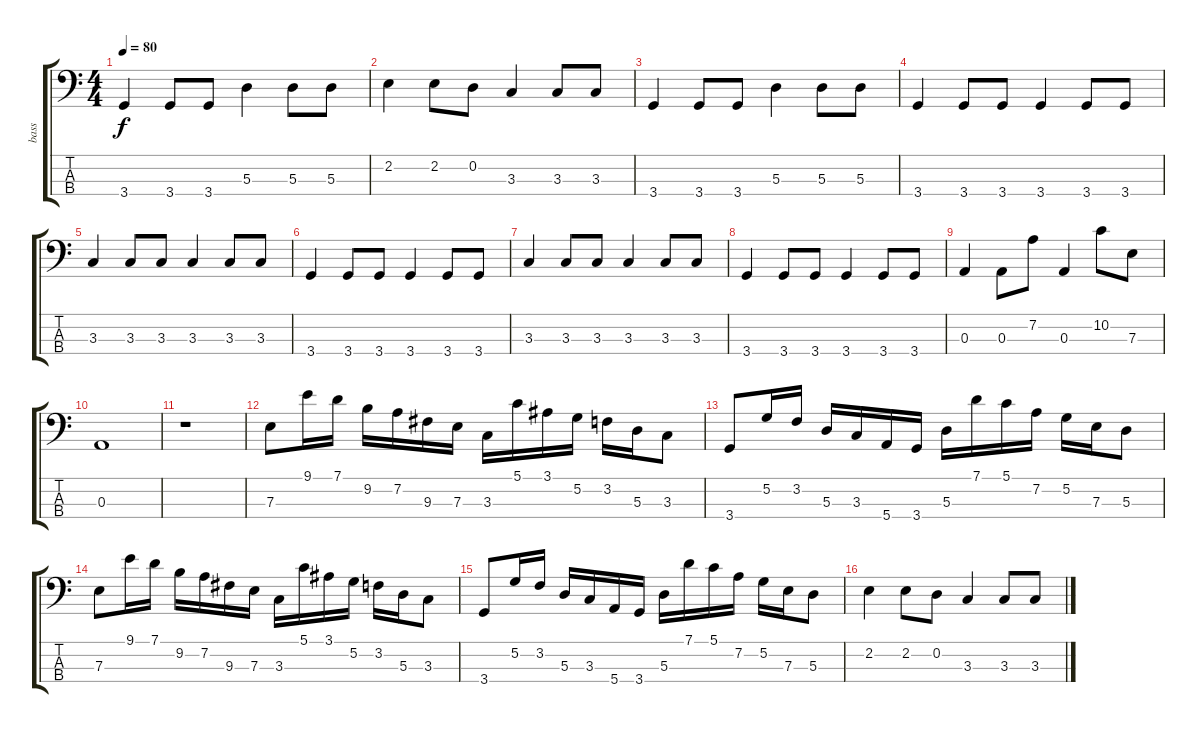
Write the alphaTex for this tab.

\track ("bass" "bass") {instrument electricbassfinger}
\staff {score tabs}
\tuning (G2 D2 A1 E1) {hide}
\ts (4 4)
\tempo 80
\clef f4
\ks c
3.4.4{dy f} 3.4.8 3.4.8 5.3.4 5.3.8 5.3.8 |
2.2.4 2.2.8 0.2.8 3.3.4 3.3.8 3.3.8 |
3.4.4 3.4.8 3.4.8 5.3.4 5.3.8 5.3.8 |
3.4.4 3.4.8 3.4.8 3.4.4 3.4.8 3.4.8 |
3.3.4 3.3.8 3.3.8 3.3.4 3.3.8 3.3.8 |
3.4.4 3.4.8 3.4.8 3.4.4 3.4.8 3.4.8 |
3.3.4 3.3.8 3.3.8 3.3.4 3.3.8 3.3.8 |
3.4.4 3.4.8 3.4.8 3.4.4 3.4.8 3.4.8 |
0.3.4 0.3.8 7.2.8 0.3.4 10.2.8 7.3.8 |
0.3.1 |
r.1 |
7.3.8 9.1.16 7.1.16 9.2.16 7.2.16 9.3.16 7.3.16 3.3.16 5.1.16 3.1.16 5.2.16 3.2.16 5.3.16 3.3.8 |
3.4.8 5.2.16 3.2.16 5.3.16 3.3.16 5.4.16 3.4.16 5.3.16 7.1.16 5.1.16 7.2.16 5.2.16 7.3.16 5.3.8 |
7.3.8 9.1.16 7.1.16 9.2.16 7.2.16 9.3.16 7.3.16 3.3.16 5.1.16 3.1.16 5.2.16 3.2.16 5.3.16 3.3.8 |
3.4.8 5.2.16 3.2.16 5.3.16 3.3.16 5.4.16 3.4.16 5.3.16 7.1.16 5.1.16 7.2.16 5.2.16 7.3.16 5.3.8 |
2.2.4 2.2.8 0.2.8 3.3.4 3.3.8 3.3.8
